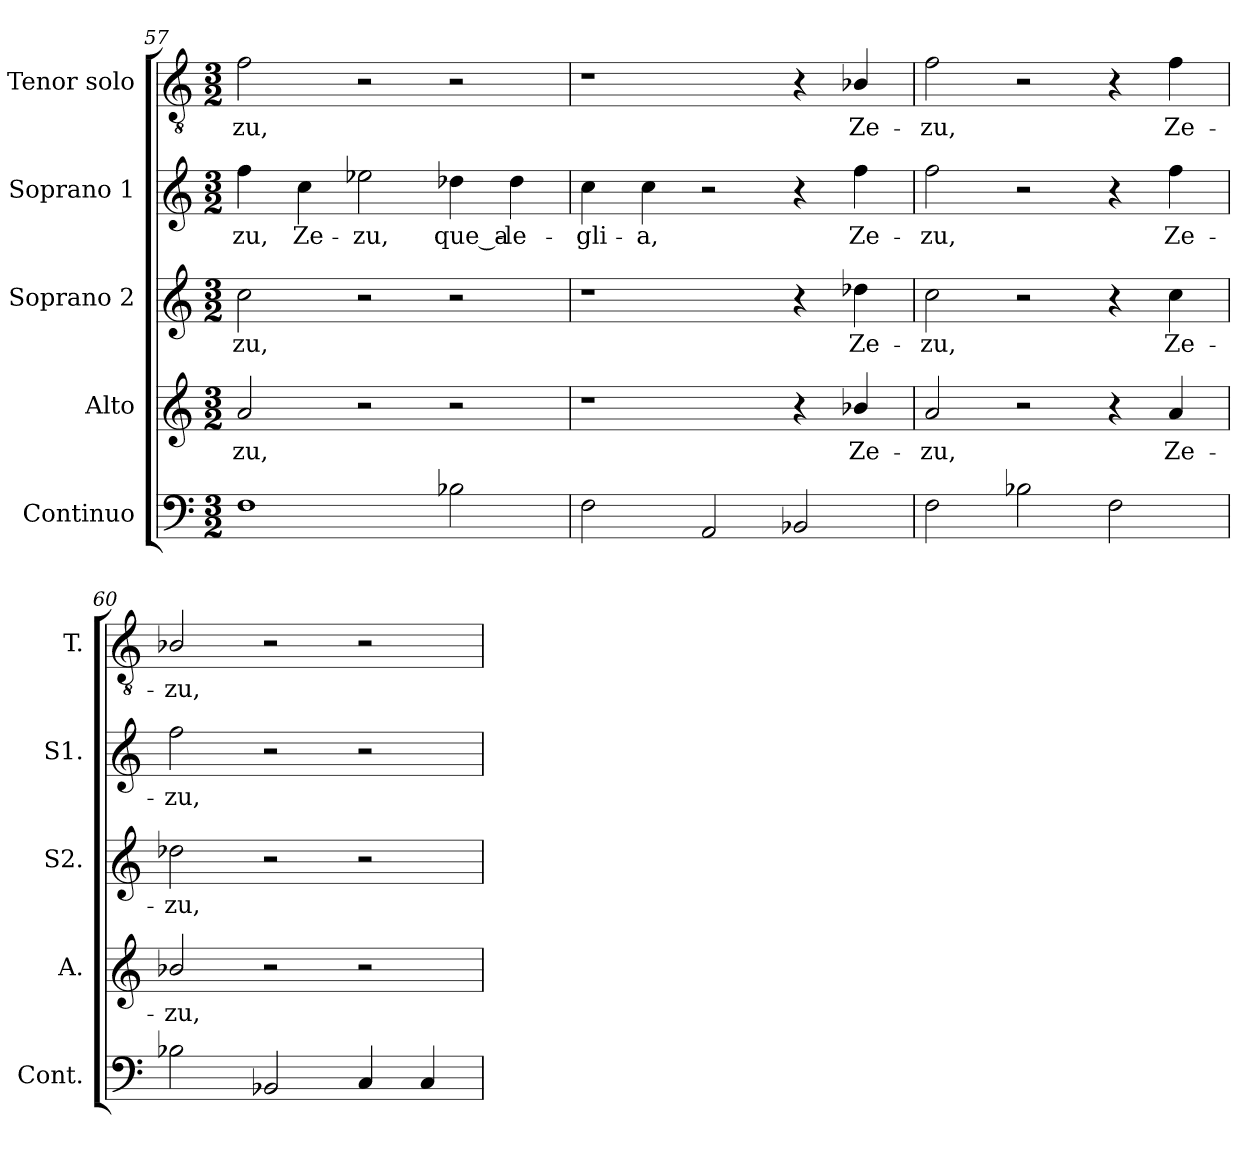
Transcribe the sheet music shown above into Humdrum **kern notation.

**kern	**kern	**text	**kern	**text	**kern	**text	**kern	**text
*part5	*part4	*part4	*part3	*part3	*part2	*part2	*part1	*part1
*staff5	*staff4	*staff4	*staff3	*staff3	*staff2	*staff2	*staff1	*staff1
*I"Continuo	*I"Alto	*	*I"Soprano 2	*	*I"Soprano 1	*	*I"Tenor solo	*
*I'Cont.	*I'A.	*	*I'S2.	*	*I'S1.	*	*I'T.	*
*clefF4	*clefG2	*	*clefG2	*	*clefG2	*	*clefGv2	*
*	*	*	*	*	*	*	*ITrd7c12	*
*k[]	*k[]	*	*k[]	*	*k[]	*	*k[]	*
*C:	*C:	*	*C:	*	*C:	*	*C:	*
*M3/2	*M3/2	*	*M3/2	*	*M3/2	*	*M3/2	*
=57	=57	=57	=57	=57	=57	=57	=57	=57
!	!	!LO:LY:b:color=#000000	!	!	!	!	!	!
!	!	!	!	!LO:LY:b:color=#000000	!	!	!	!
!	!	!	!	!	!	!LO:LY:b:color=#000000	!	!
!	!	!	!	!	!	!	!	!LO:LY:b:color=#000000
1Fi	2ai/	-zu,	2cci\	-zu,	4ffi\	-zu,	2Fi\	-zu,
!	!	!	!	!	!	!LO:LY:b:color=#000000	!	!
.	.	.	.	.	4cci\	Ze-	.	.
!	!	!	!	!	!	!LO:LY:b:color=#000000	!	!
.	2r	.	2r	.	2ee-Xi\	-zu,	2r	.
!	!	!	!	!	!	!LO:LY:b:color=#000000	!	!
2B-Xi\	2r	.	2r	.	4dd-Xi\	que_a-	2r	.
!	!	!	!	!	!	!LO:LY:b:color=#000000	!	!
.	.	.	.	.	4dd-i\	-le-	.	.
!!LO:LB:g=z
=58	=58	=58	=58	=58	=58	=58	=58	=58
!	!	!	!	!	!	!LO:LY:b:color=#000000	!	!
2Fi\	1r	.	1r	.	4cci\	-gli-	1r	.
!	!	!	!	!	!	!LO:LY:b:color=#000000	!	!
.	.	.	.	.	4cci\	-a,	.	.
2AAi/	.	.	.	.	2r	.	.	.
2BB-Xi/	4r	.	4r	.	4r	.	4r	.
!	!	!LO:LY:b:color=#000000	!	!	!	!	!	!
!	!	!	!	!LO:LY:b:color=#000000	!	!	!	!
!	!	!	!	!	!	!LO:LY:b:color=#000000	!	!
!	!	!	!	!	!	!	!	!LO:LY:b:color=#000000
.	4b-Xi/	Ze-	4dd-Xi\	Ze-	4ffi\	Ze-	4BB-Xi/	Ze-
=59	=59	=59	=59	=59	=59	=59	=59	=59
!	!	!LO:LY:b:color=#000000	!	!	!	!	!	!
!	!	!	!	!LO:LY:b:color=#000000	!	!	!	!
!	!	!	!	!	!	!LO:LY:b:color=#000000	!	!
!	!	!	!	!	!	!	!	!LO:LY:b:color=#000000
2Fi\	2ai/	-zu,	2cci\	-zu,	2ffi\	-zu,	2Fi\	-zu,
2B-Xi\	2r	.	2r	.	2r	.	2r	.
2Fi\	4r	.	4r	.	4r	.	4r	.
!	!	!LO:LY:b:color=#000000	!	!	!	!	!	!
!	!	!	!	!LO:LY:b:color=#000000	!	!	!	!
!	!	!	!	!	!	!LO:LY:b:color=#000000	!	!
!	!	!	!	!	!	!	!	!LO:LY:b:color=#000000
.	4ai/	Ze-	4cci\	Ze-	4ffi\	Ze-	4Fi\	Ze-
=60	=60	=60	=60	=60	=60	=60	=60	=60
!	!	!LO:LY:b:color=#000000	!	!	!	!	!	!
!	!	!	!	!LO:LY:b:color=#000000	!	!	!	!
!	!	!	!	!	!	!LO:LY:b:color=#000000	!	!
!	!	!	!	!	!	!	!	!LO:LY:b:color=#000000
2B-Xi\	2b-Xi/	-zu,	2dd-Xi\	-zu,	2ffi\	-zu,	2BB-Xi/	-zu,
2BB-Xi/	2r	.	2r	.	2r	.	2r	.
4Ci/	2r	.	2r	.	2r	.	2r	.
4Ci/	.	.	.	.	.	.	.	.
=	=	=	=	=	=	=	=	=
*-	*-	*-	*-	*-	*-	*-	*-	*-
